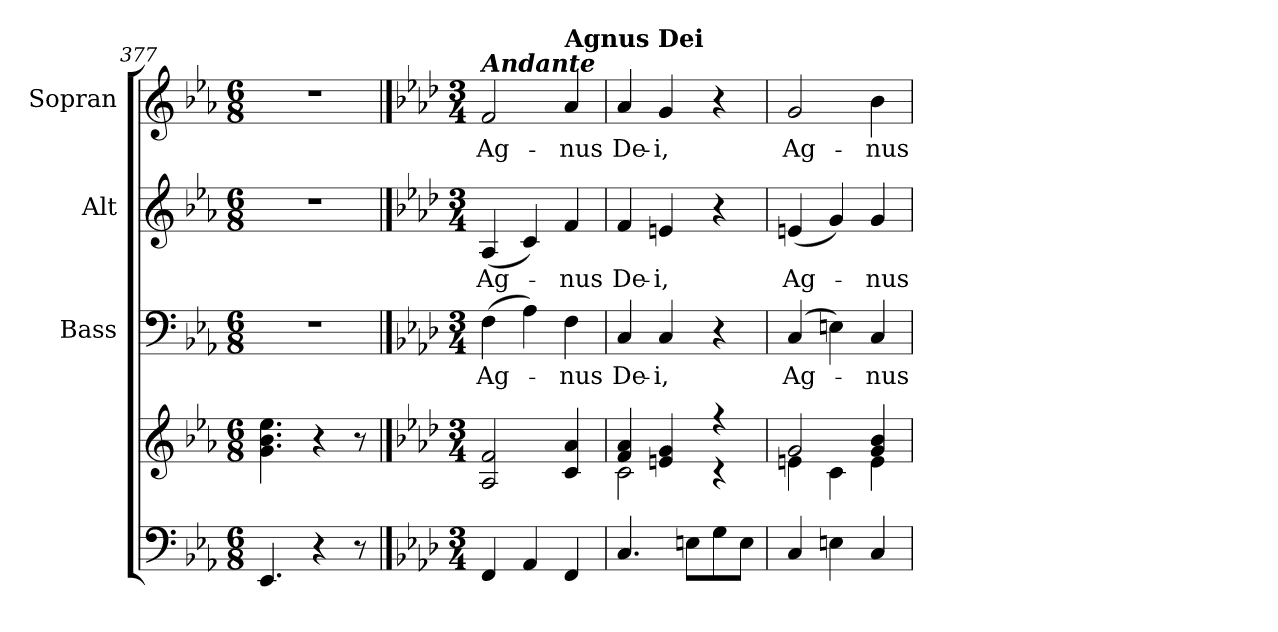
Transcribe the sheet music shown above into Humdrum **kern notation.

**kern	**kern	**kern	**text	**kern	**text	**kern	**text
*part4	*part4	*part3	*part3	*part2	*part2	*part1	*part1
*staff5	*staff4	*staff3	*staff3	*staff2	*staff2	*staff1	*staff1
*	*	*I"Bass	*	*I"Alt	*	*I"Sopran	*
*	*	*I'B.	*	*I'A.	*	*I'S.	*
*clefF4	*clefG2	*clefF4	*	*clefG2	*	*clefG2	*
*k[b-e-a-]	*k[b-e-a-]	*k[b-e-a-]	*	*k[b-e-a-]	*	*k[b-e-a-]	*
*E-:	*E-:	*E-:	*	*E-:	*	*E-:	*
*M6/8	*M6/8	*M6/8	*	*M6/8	*	*M6/8	*
=377	=377	=377	=377	=377	=377	=377	=377
4.EE-/	4.g\ 4.b-\ 4.ee-\	2.r	.	2.r	.	2.r	.
4r	4r	.	.	.	.	.	.
8r	8r	.	.	.	.	.	.
!!LO:LB:g=z
==378	==378	==378	==378	==378	==378	==378	==378
*k[b-e-a-d-]	*k[b-e-a-d-]	*k[b-e-a-d-]	*	*k[b-e-a-d-]	*	*k[b-e-a-d-]	*
*A-:	*A-:	*A-:	*	*A-:	*	*A-:	*
*M3/4	*M3/4	*M3/4	*	*M3/4	*	*M3/4	*
!	!	!	!	!	!	!LO:TX:a:Bi:t=Andante	!
!	!	!	!LO:LY:b	!	!LO:LY:b	!	!LO:LY:b
4FF/	2A-/ 2f/	(>4F\	Ag-	(4A-/	Ag-	2f/	Ag-
4AA-/	.	4A-\)	.	4c/)	.	.	.
!	!	!	!	!	!	!LO:TX:a:B:t=Agnus Dei	!
!	!	!	!LO:LY:b	!	!LO:LY:b	!	!LO:LY:b
4FF/	4c/ 4a-/	4F\	-nus	4f/	-nus	4a-/	-nus
=379	=379	=379	=379	=379	=379	=379	=379
*	*^	*	*	*	*	*	*
!	!	!	!	!LO:LY:b	!	!LO:LY:b	!	!LO:LY:b
4.C/	4f/ 4a-/	2c\	4C/	De-	4f/	De-	4a-/	De-
!	!	!	!	!LO:LY:b	!	!LO:LY:b	!	!LO:LY:b
.	4en/ 4g/	.	4C/	-i,	4en/	-i,	4g/	-i,
8En\L	.	.	.	.	.	.	.	.
8G\	4r	4r	4r	.	4r	.	4r	.
8E\J	.	.	.	.	.	.	.	.
=380	=380	=380	=380	=380	=380	=380	=380	=380
!	!	!	!	!LO:LY:b	!	!LO:LY:b	!	!LO:LY:b
4C/	2g/	4en\	(4C/	Ag-	(<4en/	Ag-	2g/	Ag-
4En\	.	4c\	4En\)	.	4g/)	.	.	.
!	!	!	!	!LO:LY:b	!	!LO:LY:b	!	!LO:LY:b
4C/	4g/ 4b-/	4e\	4C/	-nus	4g/	-nus	4b-\	-nus
*	*v	*v	*	*	*	*	*	*
=	=	=	=	=	=	=	=
*-	*-	*-	*-	*-	*-	*-	*-
